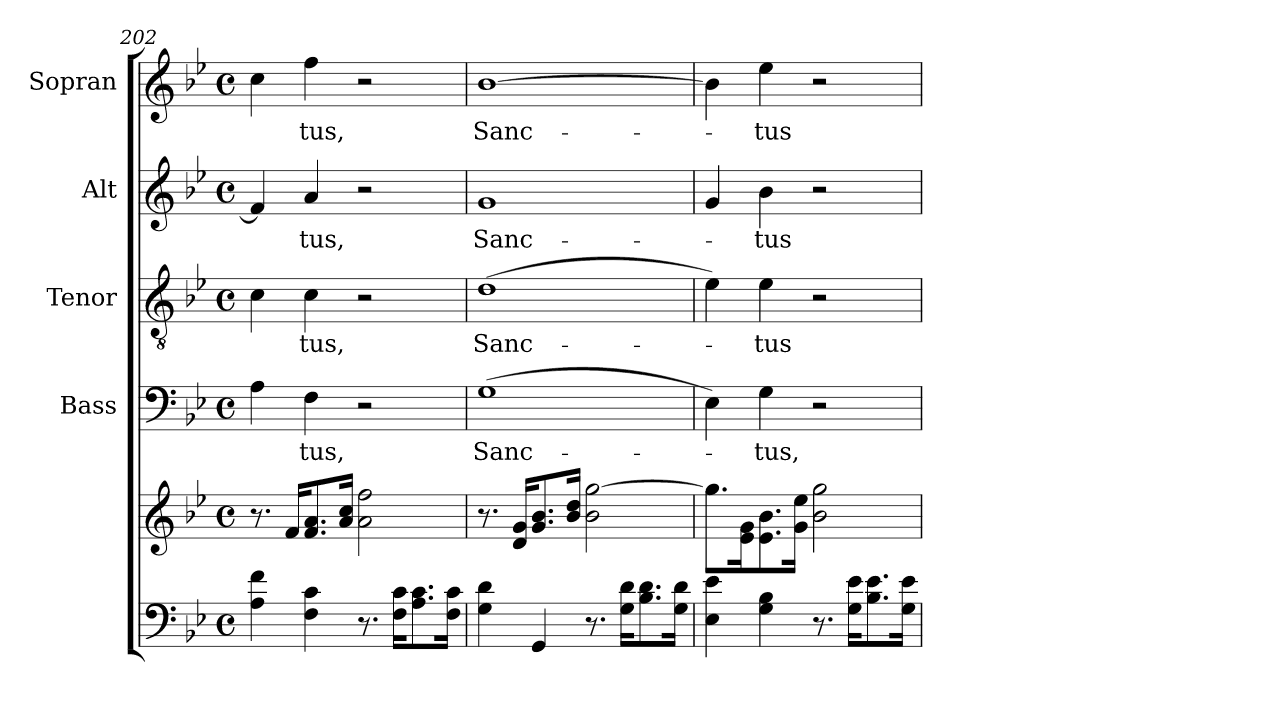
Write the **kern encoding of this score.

**kern	**kern	**kern	**text	**kern	**text	**kern	**text	**kern	**text
*part5	*part5	*part4	*part4	*part3	*part3	*part2	*part2	*part1	*part1
*staff6	*staff5	*staff4	*staff4	*staff3	*staff3	*staff2	*staff2	*staff1	*staff1
*	*	*I"Bass	*	*I"Tenor	*	*I"Alt	*	*I"Sopran	*
*	*	*I'B.	*	*I'T.	*	*I'A.	*	*I'S.	*
*clefF4	*clefG2	*clefF4	*	*clefGv2	*	*clefG2	*	*clefG2	*
*k[b-e-]	*k[b-e-]	*k[b-e-]	*	*k[b-e-]	*	*k[b-e-]	*	*k[b-e-]	*
*B-:	*B-:	*B-:	*	*B-:	*	*B-:	*	*B-:	*
*M4/4	*M4/4	*M4/4	*	*M4/4	*	*M4/4	*	*M4/4	*
*met(c)	*met(c)	*met(c)	*	*met(c)	*	*met(c)	*	*met(c)	*
=202	=202	=202	=202	=202	=202	=202	=202	=202	=202
4A\ 4f\	8.r	4A\	.	4c\	.	4f/]	.	4cc\	.
.	16f/KL	.	.	.	.	.	.	.	.
!	!	!	!LO:LY:b	!	!LO:LY:b	!	!LO:LY:b	!	!LO:LY:b
4F\ 4c\	8.f/ 8.a/	4F\	-tus,	4c\	-tus,	4a/	-tus,	4ff\	-tus,
.	16a/ 16cc/Jk	.	.	.	.	.	.	.	.
8.r	2a\ 2ff\	2r	.	2r	.	2r	.	2r	.
16F\ 16c\KL	.	.	.	.	.	.	.	.	.
8.A\ 8.c\	.	.	.	.	.	.	.	.	.
16F\ 16c\Jk	.	.	.	.	.	.	.	.	.
=203	=203	=203	=203	=203	=203	=203	=203	=203	=203
!	!	!	!LO:LY:b	!	!LO:LY:b	!	!LO:LY:b	!	!LO:LY:b
4G\ 4d\	8.r	(>1G	Sanc-	(>1d	Sanc-	1g	Sanc-	[1b-	Sanc-
.	16d/ 16g/KL	.	.	.	.	.	.	.	.
4GG/	8.g/ 8.b-/	.	.	.	.	.	.	.	.
.	16b-/ 16dd/Jk	.	.	.	.	.	.	.	.
8.r	2b-\ [2gg\	.	.	.	.	.	.	.	.
16G\ 16d\KL	.	.	.	.	.	.	.	.	.
8.B-\ 8.d\	.	.	.	.	.	.	.	.	.
16G\ 16d\Jk	.	.	.	.	.	.	.	.	.
=204	=204	=204	=204	=204	=204	=204	=204	=204	=204
4E-\ 4e-\	8.gg\L]	4E-\)	.	4e-\)	.	4g/	.	4b-\]	.
.	16e-\ 16g\k	.	.	.	.	.	.	.	.
!	!	!	!LO:LY:b	!	!LO:LY:b	!	!LO:LY:b	!	!LO:LY:b
4G\ 4B-\	8.e-\ 8.b-\	4G\	-tus,	4e-\	-tus	4b-\	-tus	4ee-\	-tus
.	16g\ 16ee-\Jk	.	.	.	.	.	.	.	.
8.r	2b-\ 2gg\	2r	.	2r	.	2r	.	2r	.
16G\ 16e-\KL	.	.	.	.	.	.	.	.	.
8.B-\ 8.e-\	.	.	.	.	.	.	.	.	.
16G\ 16e-\Jk	.	.	.	.	.	.	.	.	.
=	=	=	=	=	=	=	=	=	=
*-	*-	*-	*-	*-	*-	*-	*-	*-	*-
